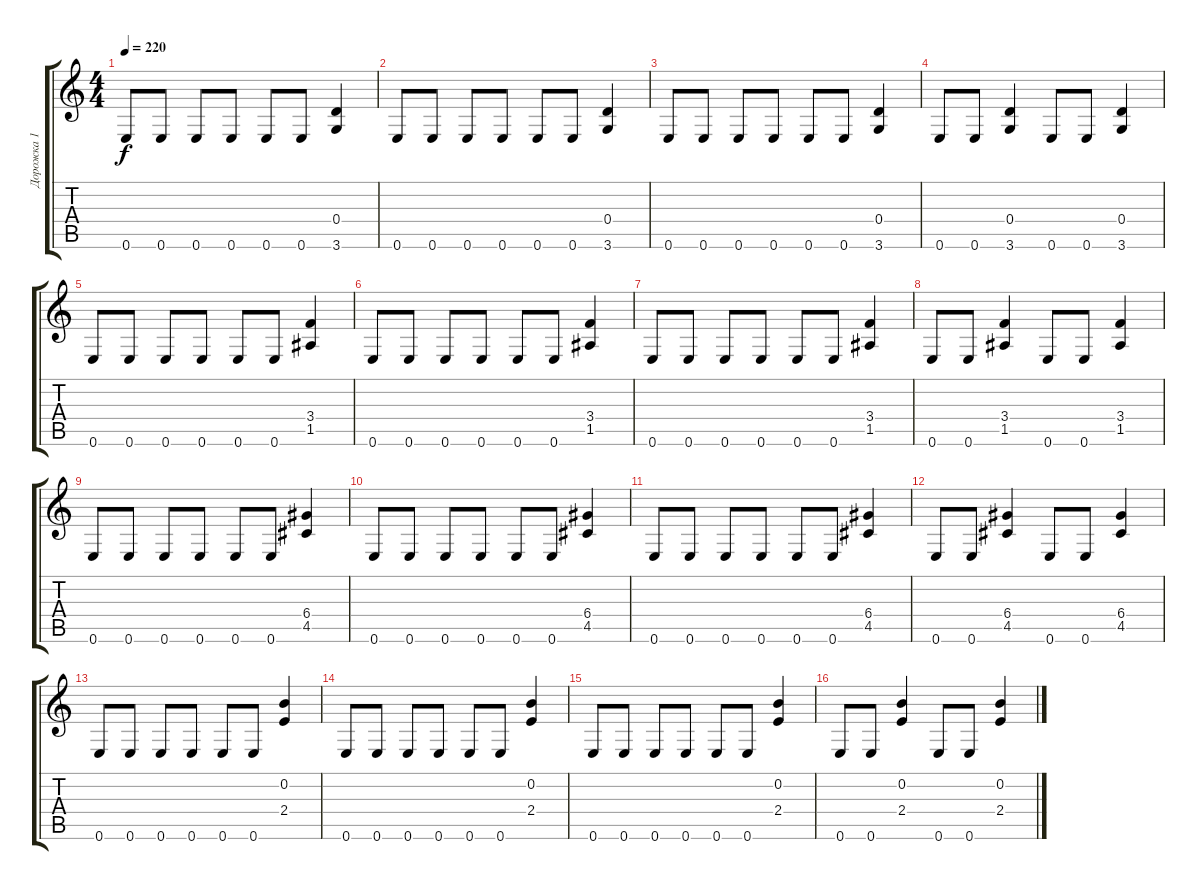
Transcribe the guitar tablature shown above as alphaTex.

\track ("Дорожка 1" "Дорожка 1") {instrument distortionguitar}
\staff {score tabs}
\tuning (E4 B3 G3 D3 A2 E2) {hide}
\ts (4 4)
\tempo 220
\clef g2
\ks c
0.6.8{dy f} 0.6.8 0.6.8 0.6.8 0.6.8 0.6.8 (0.4 3.6).4 |
0.6.8 0.6.8 0.6.8 0.6.8 0.6.8 0.6.8 (0.4 3.6).4 |
0.6.8 0.6.8 0.6.8 0.6.8 0.6.8 0.6.8 (0.4 3.6).4 |
0.6.8 0.6.8 (0.4 3.6).4 0.6.8 0.6.8 (0.4 3.6).4 |
0.6.8 0.6.8 0.6.8 0.6.8 0.6.8 0.6.8 (3.4 1.5).4 |
0.6.8 0.6.8 0.6.8 0.6.8 0.6.8 0.6.8 (3.4 1.5).4 |
0.6.8 0.6.8 0.6.8 0.6.8 0.6.8 0.6.8 (3.4 1.5).4 |
0.6.8 0.6.8 (3.4 1.5).4 0.6.8 0.6.8 (3.4 1.5).4 |
0.6.8 0.6.8 0.6.8 0.6.8 0.6.8 0.6.8 (6.4 4.5).4 |
0.6.8 0.6.8 0.6.8 0.6.8 0.6.8 0.6.8 (6.4 4.5).4 |
0.6.8 0.6.8 0.6.8 0.6.8 0.6.8 0.6.8 (6.4 4.5).4 |
0.6.8 0.6.8 (6.4 4.5).4 0.6.8 0.6.8 (6.4 4.5).4 |
0.6.8 0.6.8 0.6.8 0.6.8 0.6.8 0.6.8 (0.2 2.4).4 |
0.6.8 0.6.8 0.6.8 0.6.8 0.6.8 0.6.8 (0.2 2.4).4 |
0.6.8 0.6.8 0.6.8 0.6.8 0.6.8 0.6.8 (0.2 2.4).4 |
0.6.8 0.6.8 (0.2 2.4).4 0.6.8 0.6.8 (0.2 2.4).4
